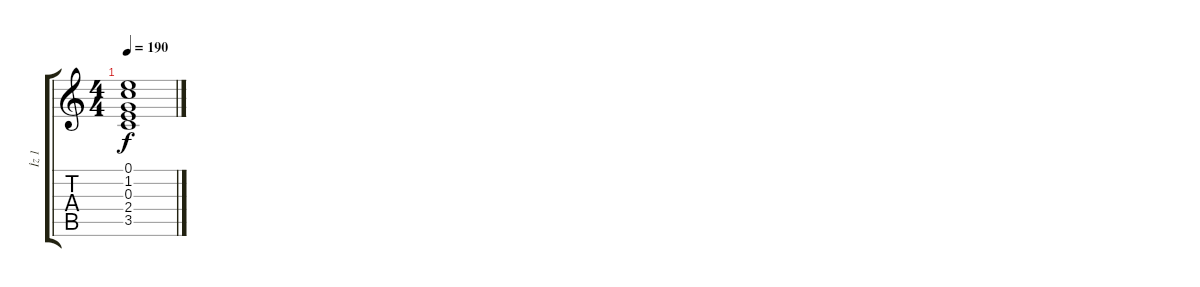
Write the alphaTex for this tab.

\track ("İz 1" "İz 1") {solo instrument acousticguitarnylon}
\staff {score tabs}
\tuning (E4 B3 G3 D3 A2 E2) {hide}
\ts (4 4)
\tempo 190
\clef g2
\ks c
(0.1{t} 1.2{t} 0.3{t} 2.4{t} 3.5{t}).1{dy f}
